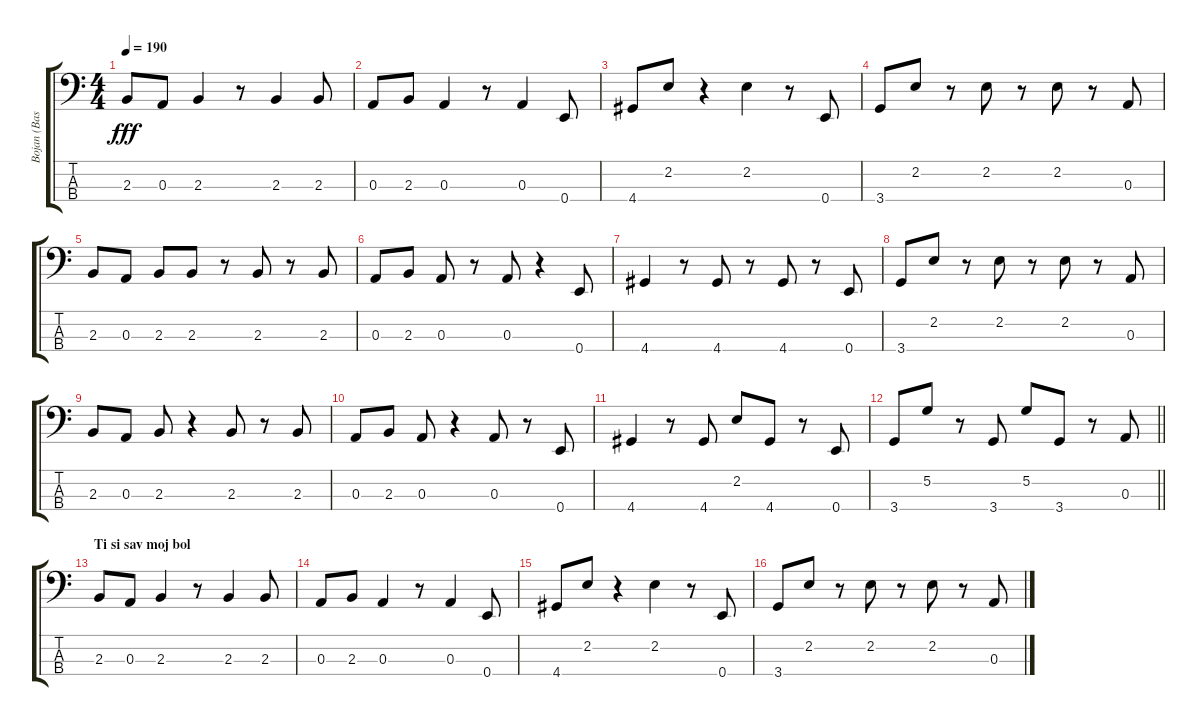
\track ("Bojan (Bass)" "Bojan (Bas") {instrument electricbassfinger}
\staff {score tabs}
\tuning (G2 D2 A1 E1) {hide}
\ts (4 4)
\tempo 190
\clef f4
\ks c
2.3.8{dy fff} 0.3.8 2.3.4 r.8 2.3.4 2.3.8 |
0.3.8 2.3.8 0.3.4 r.8 0.3.4 0.4.8 |
4.4.8 2.2.8{volume 16 instrument slapbass2} r.4 2.2.4 r.8 0.4.8{volume 13 instrument electricbassfinger} |
3.4.8 2.2.8{volume 16 instrument slapbass2} r.8 2.2.8 r.8 2.2.8 r.8 0.3.8{volume 13 instrument electricbassfinger} |
2.3.8 0.3.8 2.3.8 2.3.8 r.8 2.3.8 r.8 2.3.8 |
0.3.8 2.3.8 0.3.8 r.8 0.3.8 r.4 0.4.8 |
4.4.4 r.8 4.4.8 r.8 4.4.8 r.8 0.4.8 |
3.4.8 2.2.8{volume 16 instrument slapbass2} r.8 2.2.8 r.8 2.2.8 r.8 0.3.8{volume 13 instrument electricbassfinger} |
2.3.8 0.3.8 2.3.8 r.4 2.3.8 r.8 2.3.8 |
0.3.8 2.3.8 0.3.8 r.4 0.3.8 r.8 0.4.8 |
4.4.4 r.8 4.4.8 2.2.8{volume 16 instrument slapbass2} 4.4.8{volume 13 instrument electricbassfinger} r.8 0.4.8 |
\barLineRight lightlight
3.4.8 5.2.8{volume 16 instrument slapbass2} r.8{volume 13 instrument electricbassfinger} 3.4.8 5.2.8{volume 16 instrument slapbass2} 3.4.8{volume 13 instrument electricbassfinger} r.8 0.3.8 |
\section ("" "Ti si sav moj bol")
2.3.8 0.3.8 2.3.4 r.8 2.3.4 2.3.8 |
0.3.8 2.3.8 0.3.4 r.8 0.3.4 0.4.8 |
4.4.8 2.2.8{volume 16 instrument slapbass2} r.4 2.2.4 r.8 0.4.8{volume 13 instrument electricbassfinger} |
3.4.8 2.2.8{volume 16 instrument slapbass2} r.8 2.2.8 r.8 2.2.8 r.8 0.3.8{volume 13 instrument electricbassfinger}
